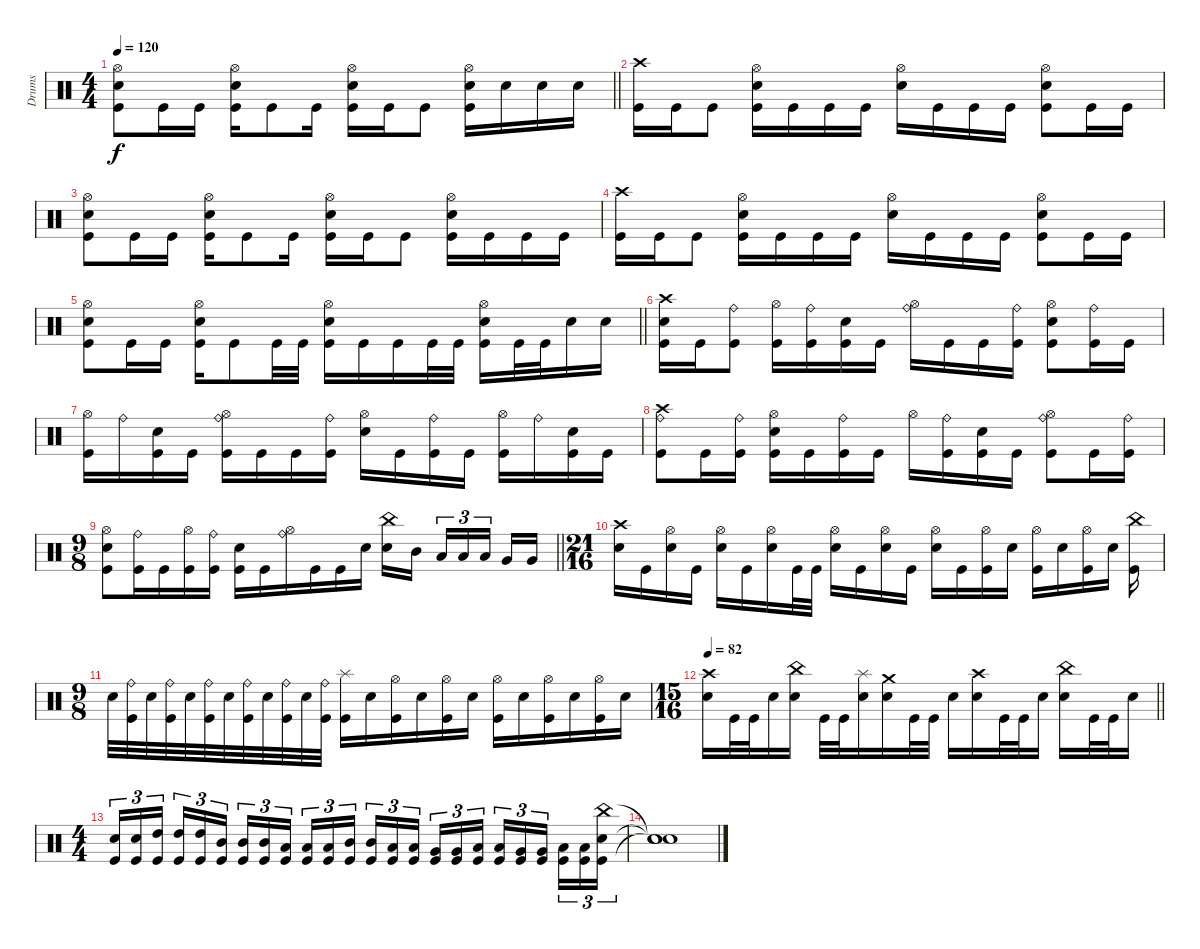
\track ("Drums" "Drums") {instrument percussion}
\staff
\articulation defaults
\ts (4 4)
\tempo 120
\clef neutral
\barLineRight lightlight
\ks c
("Hi-Hat (open)" "Electric Snare (hit)" "Kick (hit)").8{dy f} "Kick (hit)".16 "Kick (hit)".16 ("Hi-Hat (open)" "Electric Snare (hit)" "Kick (hit)").16 "Kick (hit)".8 "Kick (hit)".16 ("Hi-Hat (open)" "Electric Snare (hit)" "Kick (hit)").16 "Kick (hit)".16 "Kick (hit)".8 ("Hi-Hat (open)" "Electric Snare (hit)" "Kick (hit)").16 "Electric Snare (hit)".16 "Electric Snare (hit)".16 "Electric Snare (hit)".16 |
("Crash high (hit)" "Kick (hit)").16 "Kick (hit)".16 "Kick (hit)".8 ("Hi-Hat (open)" "Electric Snare (hit)" "Kick (hit)").16 "Kick (hit)".16 "Kick (hit)".16 "Kick (hit)".16 ("Hi-Hat (open)" "Electric Snare (hit)").16 "Kick (hit)".16 "Kick (hit)".16 "Kick (hit)".16 ("Hi-Hat (open)" "Electric Snare (hit)" "Kick (hit)").8 "Kick (hit)".16 "Kick (hit)".16 |
("Hi-Hat (open)" "Electric Snare (hit)" "Kick (hit)").8 "Kick (hit)".16 "Kick (hit)".16 ("Hi-Hat (open)" "Electric Snare (hit)" "Kick (hit)").16 "Kick (hit)".8 "Kick (hit)".16 ("Hi-Hat (open)" "Electric Snare (hit)" "Kick (hit)").16 "Kick (hit)".16 "Kick (hit)".8 ("Hi-Hat (open)" "Electric Snare (hit)" "Kick (hit)").16 "Kick (hit)".16 "Kick (hit)".16 "Kick (hit)".16 |
("Crash high (hit)" "Kick (hit)").16 "Kick (hit)".16 "Kick (hit)".8 ("Hi-Hat (open)" "Electric Snare (hit)" "Kick (hit)").16 "Kick (hit)".16 "Kick (hit)".16 "Kick (hit)".16 ("Hi-Hat (open)" "Electric Snare (hit)").16 "Kick (hit)".16 "Kick (hit)".16 "Kick (hit)".16 ("Hi-Hat (open)" "Electric Snare (hit)" "Kick (hit)").8 "Kick (hit)".16 "Kick (hit)".16 |
\barLineRight lightlight
("Hi-Hat (open)" "Electric Snare (hit)" "Kick (hit)").8 "Kick (hit)".16 "Kick (hit)".16 ("Hi-Hat (open)" "Electric Snare (hit)" "Kick (hit)").16 "Kick (hit)".8 "Kick (hit)".32 "Kick (hit)".32 ("Hi-Hat (open)" "Electric Snare (hit)" "Kick (hit)").16 "Kick (hit)".16 "Kick (hit)".16 "Kick (hit)".32 "Kick (hit)".32 ("Hi-Hat (open)" "Electric Snare (hit)" "Kick (hit)").16 "Kick (hit)".32 "Kick (hit)".32 "Electric Snare (hit)".16 "Electric Snare (hit)".16 |
\section ("" "")
("Crash high (hit)" "Electric Snare (hit)" "Kick (hit)").16 "Kick (hit)".16 ("Ride (bell)" "Kick (hit)").8 ("Hi-Hat (open)" "Kick (hit)").16 ("Ride (bell)" "Kick (hit)").16 ("Electric Snare (hit)" "Kick (hit)").16 "Kick (hit)".16 ("Ride (bell)" "Hi-Hat (open)").16 "Kick (hit)".16 "Kick (hit)".16 ("Ride (bell)" "Kick (hit)").16 ("Hi-Hat (open)" "Electric Snare (hit)" "Kick (hit)").8 ("Ride (bell)" "Kick (hit)").16 "Kick (hit)".16 |
("Hi-Hat (open)" "Kick (hit)").16 "Ride (bell)".16 ("Electric Snare (hit)" "Kick (hit)").16 "Kick (hit)".16 ("Ride (bell)" "Hi-Hat (open)" "Kick (hit)").16 "Kick (hit)".16 "Kick (hit)".16 ("Ride (bell)" "Kick (hit)").16 ("Hi-Hat (open)" "Electric Snare (hit)").16 "Kick (hit)".16 ("Ride (bell)" "Kick (hit)").16 "Kick (hit)".16 ("Hi-Hat (open)" "Kick (hit)").16 "Ride (bell)".16 ("Electric Snare (hit)" "Kick (hit)").16 "Kick (hit)".16 |
("Crash high (hit)" "Ride (bell)" "Kick (hit)").8 "Kick (hit)".16 ("Ride (bell)" "Kick (hit)").16 ("Hi-Hat (open)" "Electric Snare (hit)" "Kick (hit)").16 "Kick (hit)".16 ("Ride (bell)" "Kick (hit)").16 "Kick (hit)".16 "Hi-Hat (open)".16 ("Ride (bell)" "Kick (hit)").16 ("Electric Snare (hit)" "Kick (hit)").16 "Kick (hit)".16 ("Ride (bell)" "Hi-Hat (open)" "Kick (hit)").8 "Kick (hit)".16 ("Ride (bell)" "Kick (hit)").16 |
\ts (9 8)
\barLineRight lightlight
("Hi-Hat (open)" "Electric Snare (hit)" "Kick (hit)").8 ("Ride (bell)" "Kick (hit)").16 "Kick (hit)".16 ("Hi-Hat (open)" "Kick (hit)").16 ("Ride (bell)" "Kick (hit)").16 ("Electric Snare (hit)" "Kick (hit)").16 "Kick (hit)".16 ("Ride (bell)" "Hi-Hat (open)").16 "Kick (hit)".16 "Kick (hit)".16 "Electric Snare (hit)".16 ("China (hit)" "Electric Snare (hit)").16 "Mid Tom (hit)".16{beam splitsecondary} "Low Tom (hit)".16{tu (3 2)} "Low Tom (hit)".16{tu (3 2)} "Low Tom (hit)".16{tu (3 2) beam splitsecondary} "Very Low Tom (hit)".16 "Very Low Tom (hit)".16 |
\ts (21 16)
("Crash high (hit)" "Electric Snare (hit)").16 "Kick (hit)".16 ("Hi-Hat (open)" "Electric Snare (hit)").16 "Kick (hit)".16 ("Hi-Hat (open)" "Electric Snare (hit)").16 "Kick (hit)".16 ("Hi-Hat (open)" "Electric Snare (hit)").16 "Kick (hit)".32 "Kick (hit)".32 ("Hi-Hat (open)" "Electric Snare (hit)").16 "Kick (hit)".16 ("Hi-Hat (open)" "Electric Snare (hit)").16 "Kick (hit)".16 ("Hi-Hat (open)" "Electric Snare (hit)").16 "Kick (hit)".16 ("Hi-Hat (open)" "Kick (hit)").16 "Electric Snare (hit)".16 ("Hi-Hat (open)" "Kick (hit)").16 "Electric Snare (hit)".16 ("Hi-Hat (open)" "Kick (hit)").16 "Electric Snare (hit)".16 ("China (hit)" "Kick (hit)").16 |
\ts (9 8)
"Electric Snare (hit)".32 ("Ride (bell)" "Kick (hit)").32 "Electric Snare (hit)".32 ("Ride (bell)" "Kick (hit)").32 "Electric Snare (hit)".32 ("Ride (bell)" "Kick (hit)").32 "Electric Snare (hit)".32 ("Ride (bell)" "Kick (hit)").32 "Electric Snare (hit)".32 ("Ride (bell)" "Kick (hit)").32 "Electric Snare (hit)".32 ("Ride (bell)" "Kick (hit)").32 ("Splash (hit)" "Kick (hit)").16 "Electric Snare (hit)".16 ("Hi-Hat (open)" "Kick (hit)").16 "Electric Snare (hit)".16 ("Hi-Hat (open)" "Kick (hit)").16 "Electric Snare (hit)".16 ("Hi-Hat (open)" "Kick (hit)").16 "Electric Snare (hit)".16 ("Hi-Hat (open)" "Kick (hit)").16 "Electric Snare (hit)".16 ("Hi-Hat (open)" "Kick (hit)").16 "Electric Snare (hit)".16 |
\ts (15 16)
\tempo 82
\barLineRight lightlight
("Crash high (hit)" "Electric Snare (hit)").16 "Kick (hit)".32 "Kick (hit)".32 "Electric Snare (hit)".16 ("China (hit)" "Electric Snare (hit)").16 "Kick (hit)".32 "Kick (hit)".32 ("Splash (hit)" "Electric Snare (hit)").16 ("Crash medium (hit)" "Electric Snare (hit)").16 "Kick (hit)".32 "Kick (hit)".32 "Electric Snare (hit)".16 ("Crash high (hit)" "Electric Snare (hit)").16 "Kick (hit)".32 "Kick (hit)".32 "Electric Snare (hit)".16 ("China (hit)" "Electric Snare (hit)").16 "Kick (hit)".32 "Kick (hit)".32 "Electric Snare (hit)".16 |
\ts (4 4)
("Electric Snare (hit)" "Kick (hit)").16{tu (3 2)} ("Electric Snare (hit)" "Kick (hit)").16{tu (3 2)} ("High Tom (hit)" "Kick (hit)").16{tu (3 2) beam splitsecondary} ("High Tom (hit)" "Kick (hit)").16{tu (3 2)} ("High Tom (hit)" "Kick (hit)").16{tu (3 2)} ("Mid Tom (hit)" "Kick (hit)").16{tu (3 2)} ("Mid Tom (hit)" "Kick (hit)").16{tu (3 2)} ("Mid Tom (hit)" "Kick (hit)").16{tu (3 2)} ("Low Tom (hit)" "Kick (hit)").16{tu (3 2) beam splitsecondary} ("Low Tom (hit)" "Kick (hit)").16{tu (3 2)} ("Low Tom (hit)" "Kick (hit)").16{tu (3 2)} ("Mid Tom (hit)" "Kick (hit)").16{tu (3 2)} ("Mid Tom (hit)" "Kick (hit)").16{tu (3 2)} ("Low Tom (hit)" "Kick (hit)").16{tu (3 2)} ("Low Tom (hit)" "Kick (hit)").16{tu (3 2) beam splitsecondary} ("Very Low Tom (hit)" "Kick (hit)").16{tu (3 2)} ("Very Low Tom (hit)" "Kick (hit)").16{tu (3 2)} ("Low Tom (hit)" "Kick (hit)").16{tu (3 2)} ("Low Tom (hit)" "Kick (hit)").16{tu (3 2)} ("Very Low Tom (hit)" "Kick (hit)").16{tu (3 2)} ("Very Low Tom (hit)" "Kick (hit)").16{tu (3 2) beam splitsecondary} ("Low Floor Tom (hit)" "Kick (hit)").16{tu (3 2)} ("Low Floor Tom (hit)" "Kick (hit)").16{tu (3 2)} ("China (hit)" "Electric Snare (hit)" "Kick (hit)").16{tu (3 2)} |
("Snare (hit)"{t} "Snare (hit)"{t} "Snare (hit)"{t}).1
